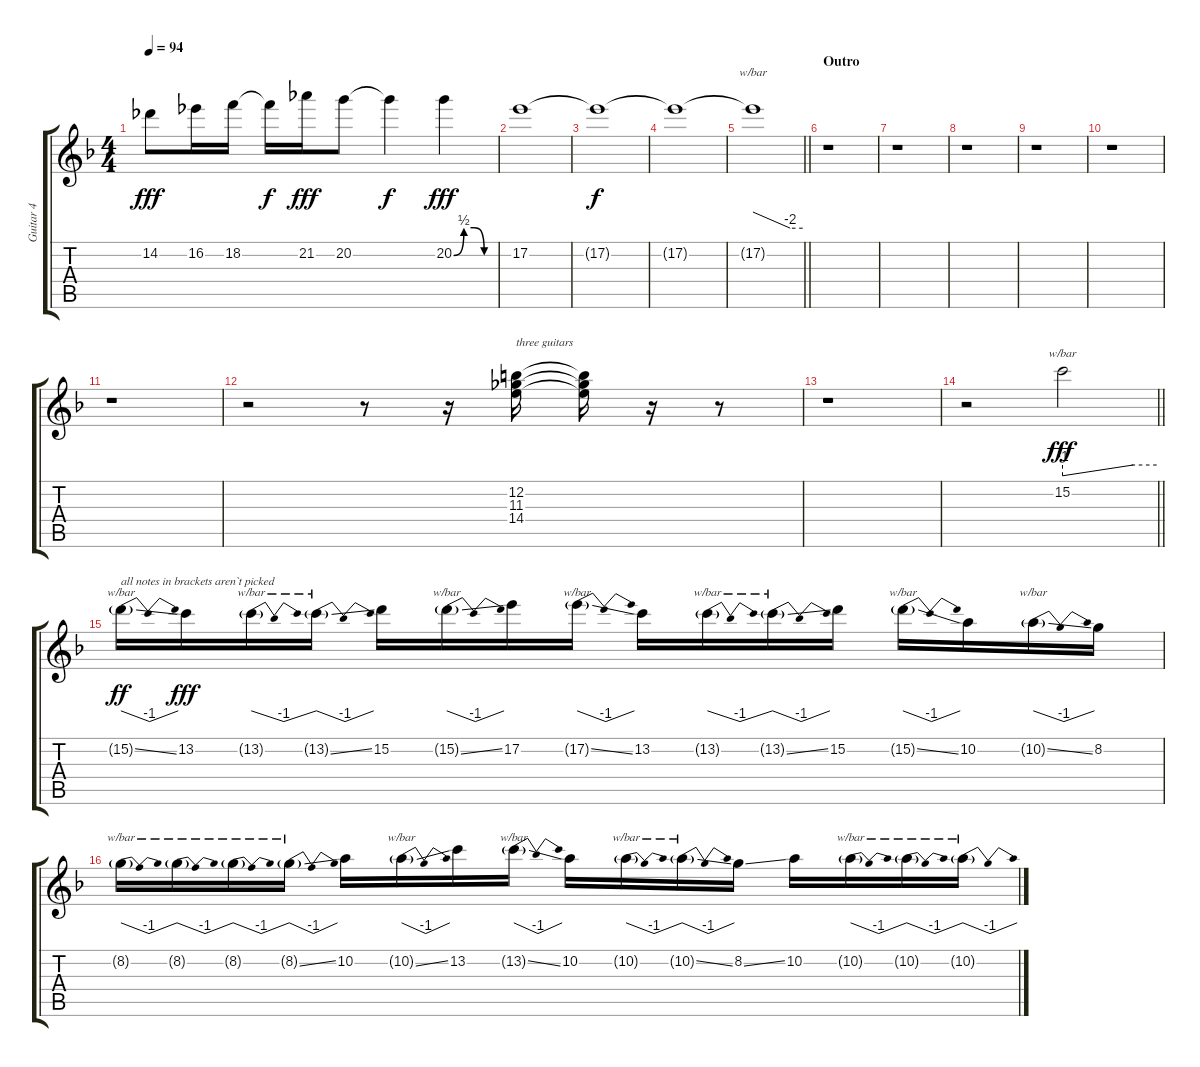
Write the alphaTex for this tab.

\track ("Guitar 4" "Guitar 4") {instrument distortionguitar}
\staff {score tabs}
\tuning (E4 B3 G3 D3 A2 E2) {hide}
\ts (4 4)
\tempo 94
\clef g2
\ks f
14.2.8{dy fff} 16.2.16 18.2.16 18.2{t}.16{dy f} 21.2.16{dy fff} 20.2.8 20.2{t}.4{dy f} 20.2{be (custom 0 0 15 2 30 2 45 0 60 0)}.4{dy fff} |
17.2.1 |
17.2{t}.1{dy f} |
17.2{t}.1 |
\barLineRight lightlight
17.2{t}.1{tbe (custom default 0 0 45 -8 60 -8)} |
\section ("" "Outro")
r.1 |
r.1 |
r.1 |
r.1 |
r.1 |
r.1 |
r.2 r.8 r.16 (12.2 11.3 14.4).16{txt "three guitars"} (12.2{t} 11.3{t} 14.4{t}).16 r.16 r.8 |
r.1 |
\barLineRight lightlight
r.2 15.2.2{tbe (custom default 0 -4 45 0 60 0) dy fff} |
15.2{ss g}.16{tbe (dip default 0 0 30 -4 60 0) txt "all notes in brackets aren`t picked" dy ff} 13.2.16{dy fff} 13.2{g}.16{tbe (dip default 0 0 30 -4 60 0)} 13.2{ss g}.16{tbe (dip default 0 0 30 -4 60 0)} 15.2.16 15.2{ss g}.16{tbe (dip default 0 0 30 -4 60 0)} 17.2.16 17.2{ss g}.16{tbe (dip default 0 0 30 -4 60 0)} 13.2.16 13.2{g}.16{tbe (dip default 0 0 30 -4 60 0)} 13.2{ss g}.16{tbe (dip default 0 0 30 -4 60 0)} 15.2.16 15.2{ss g}.16{tbe (dip default 0 0 30 -4 60 0)} 10.2.16 10.2{ss g}.16{tbe (dip default 0 0 30 -4 60 0)} 8.2.16 |
8.2{g}.16{tbe (dip default 0 0 30 -4 60 0)} 8.2{g}.16{tbe (dip default 0 0 30 -4 60 0)} 8.2{g}.16{tbe (dip default 0 0 30 -4 60 0)} 8.2{ss g}.16{tbe (dip default 0 0 30 -4 60 0)} 10.2.16 10.2{ss g}.16{tbe (dip default 0 0 30 -4 60 0)} 13.2.16 13.2{ss g}.16{tbe (dip default 0 0 30 -4 60 0)} 10.2.16 10.2{g}.16{tbe (dip default 0 0 30 -4 60 0)} 10.2{ss g}.16{tbe (dip default 0 0 30 -4 60 0)} 8.2{ss}.16 10.2.16 10.2{g}.16{tbe (dip default 0 0 30 -4 60 0)} 10.2{g}.16{tbe (dip default 0 0 30 -4 60 0)} 10.2{ss g}.16{tbe (dip default 0 0 30 -4 60 0)}
